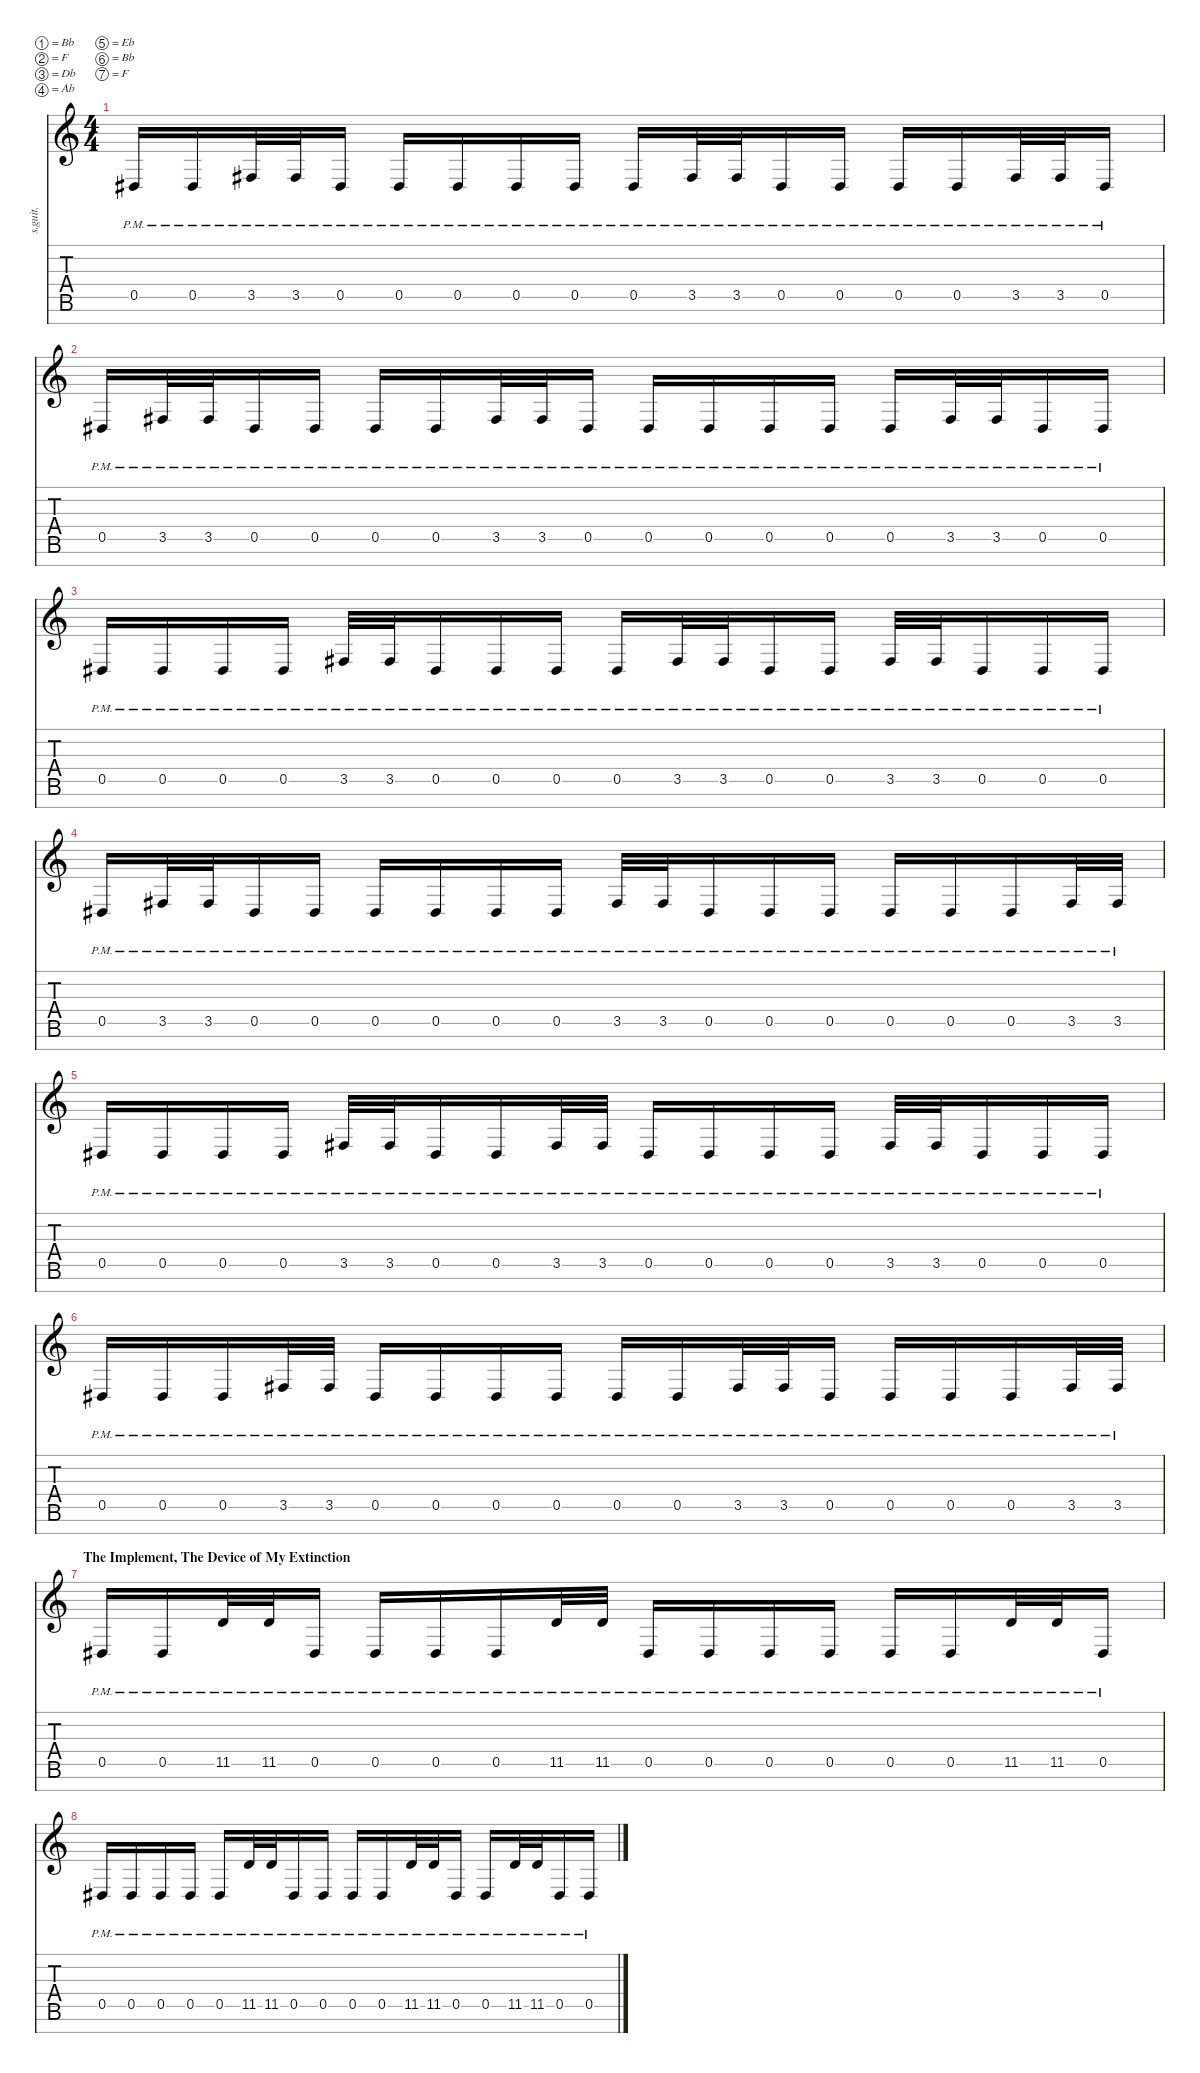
\defaultSystemsLayout 4
\hideDynamics
\bracketExtendMode nobrackets
\track ("Marten Hagstrom (Guitar 2)" "s.guit.") {instrument distortionguitar}
\staff {score tabs}
\tuning (Bb3 F3 Db3 Ab2 Eb2 Bb1 F1)
\ts (4 4)
\tempo (115 hide)
\clef g2
\ks c
0.5{pm acc #}.16{lyrics (0 "") lyrics (1 "") lyrics (2 "") lyrics (3 "") lyrics (4 "") dy f} 0.5{pm acc #}.16{lyrics (0 "") lyrics (1 "") lyrics (2 "") lyrics (3 "") lyrics (4 "")} 3.5{pm acc #}.32{lyrics (0 "") lyrics (1 "") lyrics (2 "") lyrics (3 "") lyrics (4 "")} 3.5{pm acc #}.32{lyrics (0 "") lyrics (1 "") lyrics (2 "") lyrics (3 "") lyrics (4 "")} 0.5{pm acc #}.16{lyrics (0 "") lyrics (1 "") lyrics (2 "") lyrics (3 "") lyrics (4 "")} 0.5{pm acc #}.16{lyrics (0 "") lyrics (1 "") lyrics (2 "") lyrics (3 "") lyrics (4 "")} 0.5{pm acc #}.16{lyrics (0 "") lyrics (1 "") lyrics (2 "") lyrics (3 "") lyrics (4 "")} 0.5{pm acc #}.16{lyrics (0 "") lyrics (1 "") lyrics (2 "") lyrics (3 "") lyrics (4 "")} 0.5{pm acc #}.16{lyrics (0 "") lyrics (1 "") lyrics (2 "") lyrics (3 "") lyrics (4 "")} 0.5{pm acc #}.16{lyrics (0 "") lyrics (1 "") lyrics (2 "") lyrics (3 "") lyrics (4 "")} 3.5{pm acc #}.32{lyrics (0 "") lyrics (1 "") lyrics (2 "") lyrics (3 "") lyrics (4 "")} 3.5{pm acc #}.32{lyrics (0 "") lyrics (1 "") lyrics (2 "") lyrics (3 "") lyrics (4 "")} 0.5{pm acc #}.16{lyrics (0 "") lyrics (1 "") lyrics (2 "") lyrics (3 "") lyrics (4 "")} 0.5{pm acc #}.16{lyrics (0 "") lyrics (1 "") lyrics (2 "") lyrics (3 "") lyrics (4 "")} 0.5{pm acc #}.16{lyrics (0 "") lyrics (1 "") lyrics (2 "") lyrics (3 "") lyrics (4 "")} 0.5{pm acc #}.16{lyrics (0 "") lyrics (1 "") lyrics (2 "") lyrics (3 "") lyrics (4 "")} 3.5{pm acc #}.32{lyrics (0 "") lyrics (1 "") lyrics (2 "") lyrics (3 "") lyrics (4 "")} 3.5{pm acc #}.32{lyrics (0 "") lyrics (1 "") lyrics (2 "") lyrics (3 "") lyrics (4 "")} 0.5{pm acc #}.16{lyrics (0 "") lyrics (1 "") lyrics (2 "") lyrics (3 "") lyrics (4 "")} |
0.5{pm acc #}.16{lyrics (0 "") lyrics (1 "") lyrics (2 "") lyrics (3 "") lyrics (4 "")} 3.5{pm acc #}.32{lyrics (0 "") lyrics (1 "") lyrics (2 "") lyrics (3 "") lyrics (4 "")} 3.5{pm acc #}.32{lyrics (0 "") lyrics (1 "") lyrics (2 "") lyrics (3 "") lyrics (4 "")} 0.5{pm acc #}.16{lyrics (0 "") lyrics (1 "") lyrics (2 "") lyrics (3 "") lyrics (4 "")} 0.5{pm acc #}.16{lyrics (0 "") lyrics (1 "") lyrics (2 "") lyrics (3 "") lyrics (4 "")} 0.5{pm acc #}.16{lyrics (0 "") lyrics (1 "") lyrics (2 "") lyrics (3 "") lyrics (4 "")} 0.5{pm acc #}.16{lyrics (0 "") lyrics (1 "") lyrics (2 "") lyrics (3 "") lyrics (4 "")} 3.5{pm acc #}.32{lyrics (0 "") lyrics (1 "") lyrics (2 "") lyrics (3 "") lyrics (4 "")} 3.5{pm acc #}.32{lyrics (0 "") lyrics (1 "") lyrics (2 "") lyrics (3 "") lyrics (4 "")} 0.5{pm acc #}.16{lyrics (0 "") lyrics (1 "") lyrics (2 "") lyrics (3 "") lyrics (4 "")} 0.5{pm acc #}.16{lyrics (0 "") lyrics (1 "") lyrics (2 "") lyrics (3 "") lyrics (4 "")} 0.5{pm acc #}.16{lyrics (0 "") lyrics (1 "") lyrics (2 "") lyrics (3 "") lyrics (4 "")} 0.5{pm acc #}.16{lyrics (0 "") lyrics (1 "") lyrics (2 "") lyrics (3 "") lyrics (4 "")} 0.5{pm acc #}.16{lyrics (0 "") lyrics (1 "") lyrics (2 "") lyrics (3 "") lyrics (4 "")} 0.5{pm acc #}.16{lyrics (0 "") lyrics (1 "") lyrics (2 "") lyrics (3 "") lyrics (4 "")} 3.5{pm acc #}.32{lyrics (0 "") lyrics (1 "") lyrics (2 "") lyrics (3 "") lyrics (4 "")} 3.5{pm acc #}.32{lyrics (0 "") lyrics (1 "") lyrics (2 "") lyrics (3 "") lyrics (4 "")} 0.5{pm acc #}.16{lyrics (0 "") lyrics (1 "") lyrics (2 "") lyrics (3 "") lyrics (4 "")} 0.5{pm acc #}.16{lyrics (0 "") lyrics (1 "") lyrics (2 "") lyrics (3 "") lyrics (4 "")} |
0.5{pm acc #}.16{lyrics (0 "") lyrics (1 "") lyrics (2 "") lyrics (3 "") lyrics (4 "")} 0.5{pm acc #}.16{lyrics (0 "") lyrics (1 "") lyrics (2 "") lyrics (3 "") lyrics (4 "")} 0.5{pm acc #}.16{lyrics (0 "") lyrics (1 "") lyrics (2 "") lyrics (3 "") lyrics (4 "")} 0.5{pm acc #}.16{lyrics (0 "") lyrics (1 "") lyrics (2 "") lyrics (3 "") lyrics (4 "")} 3.5{pm acc #}.32{lyrics (0 "") lyrics (1 "") lyrics (2 "") lyrics (3 "") lyrics (4 "")} 3.5{pm acc #}.32{lyrics (0 "") lyrics (1 "") lyrics (2 "") lyrics (3 "") lyrics (4 "")} 0.5{pm acc #}.16{lyrics (0 "") lyrics (1 "") lyrics (2 "") lyrics (3 "") lyrics (4 "")} 0.5{pm acc #}.16{lyrics (0 "") lyrics (1 "") lyrics (2 "") lyrics (3 "") lyrics (4 "")} 0.5{pm acc #}.16{lyrics (0 "") lyrics (1 "") lyrics (2 "") lyrics (3 "") lyrics (4 "")} 0.5{pm acc #}.16{lyrics (0 "") lyrics (1 "") lyrics (2 "") lyrics (3 "") lyrics (4 "")} 3.5{pm acc #}.32{lyrics (0 "") lyrics (1 "") lyrics (2 "") lyrics (3 "") lyrics (4 "")} 3.5{pm acc #}.32{lyrics (0 "") lyrics (1 "") lyrics (2 "") lyrics (3 "") lyrics (4 "")} 0.5{pm acc #}.16{lyrics (0 "") lyrics (1 "") lyrics (2 "") lyrics (3 "") lyrics (4 "")} 0.5{pm acc #}.16{lyrics (0 "") lyrics (1 "") lyrics (2 "") lyrics (3 "") lyrics (4 "")} 3.5{pm acc #}.32{lyrics (0 "") lyrics (1 "") lyrics (2 "") lyrics (3 "") lyrics (4 "")} 3.5{pm acc #}.32{lyrics (0 "") lyrics (1 "") lyrics (2 "") lyrics (3 "") lyrics (4 "")} 0.5{pm acc #}.16{lyrics (0 "") lyrics (1 "") lyrics (2 "") lyrics (3 "") lyrics (4 "")} 0.5{pm acc #}.16{lyrics (0 "") lyrics (1 "") lyrics (2 "") lyrics (3 "") lyrics (4 "")} 0.5{pm acc #}.16{lyrics (0 "") lyrics (1 "") lyrics (2 "") lyrics (3 "") lyrics (4 "")} |
0.5{pm acc #}.16{lyrics (0 "") lyrics (1 "") lyrics (2 "") lyrics (3 "") lyrics (4 "")} 3.5{pm acc #}.32{lyrics (0 "") lyrics (1 "") lyrics (2 "") lyrics (3 "") lyrics (4 "")} 3.5{pm acc #}.32{lyrics (0 "") lyrics (1 "") lyrics (2 "") lyrics (3 "") lyrics (4 "")} 0.5{pm acc #}.16{lyrics (0 "") lyrics (1 "") lyrics (2 "") lyrics (3 "") lyrics (4 "")} 0.5{pm acc #}.16{lyrics (0 "") lyrics (1 "") lyrics (2 "") lyrics (3 "") lyrics (4 "")} 0.5{pm acc #}.16{lyrics (0 "") lyrics (1 "") lyrics (2 "") lyrics (3 "") lyrics (4 "")} 0.5{pm acc #}.16{lyrics (0 "") lyrics (1 "") lyrics (2 "") lyrics (3 "") lyrics (4 "")} 0.5{pm acc #}.16{lyrics (0 "") lyrics (1 "") lyrics (2 "") lyrics (3 "") lyrics (4 "")} 0.5{pm acc #}.16{lyrics (0 "") lyrics (1 "") lyrics (2 "") lyrics (3 "") lyrics (4 "")} 3.5{pm acc #}.32{lyrics (0 "") lyrics (1 "") lyrics (2 "") lyrics (3 "") lyrics (4 "")} 3.5{pm acc #}.32{lyrics (0 "") lyrics (1 "") lyrics (2 "") lyrics (3 "") lyrics (4 "")} 0.5{pm acc #}.16{lyrics (0 "") lyrics (1 "") lyrics (2 "") lyrics (3 "") lyrics (4 "")} 0.5{pm acc #}.16{lyrics (0 "") lyrics (1 "") lyrics (2 "") lyrics (3 "") lyrics (4 "")} 0.5{pm acc #}.16{lyrics (0 "") lyrics (1 "") lyrics (2 "") lyrics (3 "") lyrics (4 "")} 0.5{pm acc #}.16{lyrics (0 "") lyrics (1 "") lyrics (2 "") lyrics (3 "") lyrics (4 "")} 0.5{pm acc #}.16{lyrics (0 "") lyrics (1 "") lyrics (2 "") lyrics (3 "") lyrics (4 "")} 0.5{pm acc #}.16{lyrics (0 "") lyrics (1 "") lyrics (2 "") lyrics (3 "") lyrics (4 "")} 3.5{pm acc #}.32{lyrics (0 "") lyrics (1 "") lyrics (2 "") lyrics (3 "") lyrics (4 "")} 3.5{pm acc #}.32{lyrics (0 "") lyrics (1 "") lyrics (2 "") lyrics (3 "") lyrics (4 "")} |
0.5{pm acc #}.16{lyrics (0 "") lyrics (1 "") lyrics (2 "") lyrics (3 "") lyrics (4 "")} 0.5{pm acc #}.16{lyrics (0 "") lyrics (1 "") lyrics (2 "") lyrics (3 "") lyrics (4 "")} 0.5{pm acc #}.16{lyrics (0 "") lyrics (1 "") lyrics (2 "") lyrics (3 "") lyrics (4 "")} 0.5{pm acc #}.16{lyrics (0 "") lyrics (1 "") lyrics (2 "") lyrics (3 "") lyrics (4 "")} 3.5{pm acc #}.32{lyrics (0 "") lyrics (1 "") lyrics (2 "") lyrics (3 "") lyrics (4 "")} 3.5{pm acc #}.32{lyrics (0 "") lyrics (1 "") lyrics (2 "") lyrics (3 "") lyrics (4 "")} 0.5{pm acc #}.16{lyrics (0 "") lyrics (1 "") lyrics (2 "") lyrics (3 "") lyrics (4 "")} 0.5{pm acc #}.16{lyrics (0 "") lyrics (1 "") lyrics (2 "") lyrics (3 "") lyrics (4 "")} 3.5{pm acc #}.32{lyrics (0 "") lyrics (1 "") lyrics (2 "") lyrics (3 "") lyrics (4 "")} 3.5{pm acc #}.32{lyrics (0 "") lyrics (1 "") lyrics (2 "") lyrics (3 "") lyrics (4 "")} 0.5{pm acc #}.16{lyrics (0 "") lyrics (1 "") lyrics (2 "") lyrics (3 "") lyrics (4 "")} 0.5{pm acc #}.16{lyrics (0 "") lyrics (1 "") lyrics (2 "") lyrics (3 "") lyrics (4 "")} 0.5{pm acc #}.16{lyrics (0 "") lyrics (1 "") lyrics (2 "") lyrics (3 "") lyrics (4 "")} 0.5{pm acc #}.16{lyrics (0 "") lyrics (1 "") lyrics (2 "") lyrics (3 "") lyrics (4 "")} 3.5{pm acc #}.32{lyrics (0 "") lyrics (1 "") lyrics (2 "") lyrics (3 "") lyrics (4 "")} 3.5{pm acc #}.32{lyrics (0 "") lyrics (1 "") lyrics (2 "") lyrics (3 "") lyrics (4 "")} 0.5{pm acc #}.16{lyrics (0 "") lyrics (1 "") lyrics (2 "") lyrics (3 "") lyrics (4 "")} 0.5{pm acc #}.16{lyrics (0 "") lyrics (1 "") lyrics (2 "") lyrics (3 "") lyrics (4 "")} 0.5{pm acc #}.16{lyrics (0 "") lyrics (1 "") lyrics (2 "") lyrics (3 "") lyrics (4 "")} |
0.5{pm acc #}.16{lyrics (0 "") lyrics (1 "") lyrics (2 "") lyrics (3 "") lyrics (4 "")} 0.5{pm acc #}.16{lyrics (0 "") lyrics (1 "") lyrics (2 "") lyrics (3 "") lyrics (4 "")} 0.5{pm acc #}.16{lyrics (0 "") lyrics (1 "") lyrics (2 "") lyrics (3 "") lyrics (4 "")} 3.5{pm acc #}.32{lyrics (0 "") lyrics (1 "") lyrics (2 "") lyrics (3 "") lyrics (4 "")} 3.5{pm acc #}.32{lyrics (0 "") lyrics (1 "") lyrics (2 "") lyrics (3 "") lyrics (4 "")} 0.5{pm acc #}.16{lyrics (0 "") lyrics (1 "") lyrics (2 "") lyrics (3 "") lyrics (4 "")} 0.5{pm acc #}.16{lyrics (0 "") lyrics (1 "") lyrics (2 "") lyrics (3 "") lyrics (4 "")} 0.5{pm acc #}.16{lyrics (0 "") lyrics (1 "") lyrics (2 "") lyrics (3 "") lyrics (4 "")} 0.5{pm acc #}.16{lyrics (0 "") lyrics (1 "") lyrics (2 "") lyrics (3 "") lyrics (4 "")} 0.5{pm acc #}.16{lyrics (0 "") lyrics (1 "") lyrics (2 "") lyrics (3 "") lyrics (4 "")} 0.5{pm acc #}.16{lyrics (0 "") lyrics (1 "") lyrics (2 "") lyrics (3 "") lyrics (4 "")} 3.5{pm acc #}.32{lyrics (0 "") lyrics (1 "") lyrics (2 "") lyrics (3 "") lyrics (4 "")} 3.5{pm acc #}.32{lyrics (0 "") lyrics (1 "") lyrics (2 "") lyrics (3 "") lyrics (4 "")} 0.5{pm acc #}.16{lyrics (0 "") lyrics (1 "") lyrics (2 "") lyrics (3 "") lyrics (4 "")} 0.5{pm acc #}.16{lyrics (0 "") lyrics (1 "") lyrics (2 "") lyrics (3 "") lyrics (4 "")} 0.5{pm acc #}.16{lyrics (0 "") lyrics (1 "") lyrics (2 "") lyrics (3 "") lyrics (4 "")} 0.5{pm acc #}.16{lyrics (0 "") lyrics (1 "") lyrics (2 "") lyrics (3 "") lyrics (4 "")} 3.5{pm acc #}.32{lyrics (0 "") lyrics (1 "") lyrics (2 "") lyrics (3 "") lyrics (4 "")} 3.5{pm acc #}.32{lyrics (0 "") lyrics (1 "") lyrics (2 "") lyrics (3 "") lyrics (4 "")} |
\section ("" "The Implement, The Device of My Extinction")
0.5{pm acc #}.16{lyrics (0 "") lyrics (1 "") lyrics (2 "") lyrics (3 "") lyrics (4 "")} 0.5{pm acc #}.16{lyrics (0 "") lyrics (1 "") lyrics (2 "") lyrics (3 "") lyrics (4 "")} 11.5{pm}.32{lyrics (0 "") lyrics (1 "") lyrics (2 "") lyrics (3 "") lyrics (4 "")} 11.5{pm}.32{lyrics (0 "") lyrics (1 "") lyrics (2 "") lyrics (3 "") lyrics (4 "")} 0.5{pm acc #}.16{lyrics (0 "") lyrics (1 "") lyrics (2 "") lyrics (3 "") lyrics (4 "")} 0.5{pm acc #}.16{lyrics (0 "") lyrics (1 "") lyrics (2 "") lyrics (3 "") lyrics (4 "")} 0.5{pm acc #}.16{lyrics (0 "") lyrics (1 "") lyrics (2 "") lyrics (3 "") lyrics (4 "")} 0.5{pm acc #}.16{lyrics (0 "") lyrics (1 "") lyrics (2 "") lyrics (3 "") lyrics (4 "")} 11.5{pm}.32{lyrics (0 "") lyrics (1 "") lyrics (2 "") lyrics (3 "") lyrics (4 "")} 11.5{pm}.32{lyrics (0 "") lyrics (1 "") lyrics (2 "") lyrics (3 "") lyrics (4 "")} 0.5{pm acc #}.16{lyrics (0 "") lyrics (1 "") lyrics (2 "") lyrics (3 "") lyrics (4 "")} 0.5{pm acc #}.16{lyrics (0 "") lyrics (1 "") lyrics (2 "") lyrics (3 "") lyrics (4 "")} 0.5{pm acc #}.16{lyrics (0 "") lyrics (1 "") lyrics (2 "") lyrics (3 "") lyrics (4 "")} 0.5{pm acc #}.16{lyrics (0 "") lyrics (1 "") lyrics (2 "") lyrics (3 "") lyrics (4 "")} 0.5{pm acc #}.16{lyrics (0 "") lyrics (1 "") lyrics (2 "") lyrics (3 "") lyrics (4 "")} 0.5{pm acc #}.16{lyrics (0 "") lyrics (1 "") lyrics (2 "") lyrics (3 "") lyrics (4 "")} 11.5{pm}.32{lyrics (0 "") lyrics (1 "") lyrics (2 "") lyrics (3 "") lyrics (4 "")} 11.5{pm}.32{lyrics (0 "") lyrics (1 "") lyrics (2 "") lyrics (3 "") lyrics (4 "")} 0.5{pm acc #}.16{lyrics (0 "") lyrics (1 "") lyrics (2 "") lyrics (3 "") lyrics (4 "")} |
0.5{pm acc #}.16{lyrics (0 "") lyrics (1 "") lyrics (2 "") lyrics (3 "") lyrics (4 "")} 0.5{pm acc #}.16{lyrics (0 "") lyrics (1 "") lyrics (2 "") lyrics (3 "") lyrics (4 "")} 0.5{pm acc #}.16{lyrics (0 "") lyrics (1 "") lyrics (2 "") lyrics (3 "") lyrics (4 "")} 0.5{pm acc #}.16{lyrics (0 "") lyrics (1 "") lyrics (2 "") lyrics (3 "") lyrics (4 "")} 0.5{pm acc #}.16{lyrics (0 "") lyrics (1 "") lyrics (2 "") lyrics (3 "") lyrics (4 "")} 11.5{pm}.32{lyrics (0 "") lyrics (1 "") lyrics (2 "") lyrics (3 "") lyrics (4 "")} 11.5{pm}.32{lyrics (0 "") lyrics (1 "") lyrics (2 "") lyrics (3 "") lyrics (4 "")} 0.5{pm acc #}.16{lyrics (0 "") lyrics (1 "") lyrics (2 "") lyrics (3 "") lyrics (4 "")} 0.5{pm acc #}.16{lyrics (0 "") lyrics (1 "") lyrics (2 "") lyrics (3 "") lyrics (4 "")} 0.5{pm acc #}.16{lyrics (0 "") lyrics (1 "") lyrics (2 "") lyrics (3 "") lyrics (4 "")} 0.5{pm acc #}.16{lyrics (0 "") lyrics (1 "") lyrics (2 "") lyrics (3 "") lyrics (4 "")} 11.5{pm}.32{lyrics (0 "") lyrics (1 "") lyrics (2 "") lyrics (3 "") lyrics (4 "")} 11.5{pm}.32{lyrics (0 "") lyrics (1 "") lyrics (2 "") lyrics (3 "") lyrics (4 "")} 0.5{pm acc #}.16{lyrics (0 "") lyrics (1 "") lyrics (2 "") lyrics (3 "") lyrics (4 "")} 0.5{pm acc #}.16{lyrics (0 "") lyrics (1 "") lyrics (2 "") lyrics (3 "") lyrics (4 "")} 11.5{pm}.32{lyrics (0 "") lyrics (1 "") lyrics (2 "") lyrics (3 "") lyrics (4 "")} 11.5{pm}.32{lyrics (0 "") lyrics (1 "") lyrics (2 "") lyrics (3 "") lyrics (4 "")} 0.5{pm acc #}.16{lyrics (0 "") lyrics (1 "") lyrics (2 "") lyrics (3 "") lyrics (4 "")} 0.5{pm acc #}.16{lyrics (0 "") lyrics (1 "") lyrics (2 "") lyrics (3 "") lyrics (4 "")}
